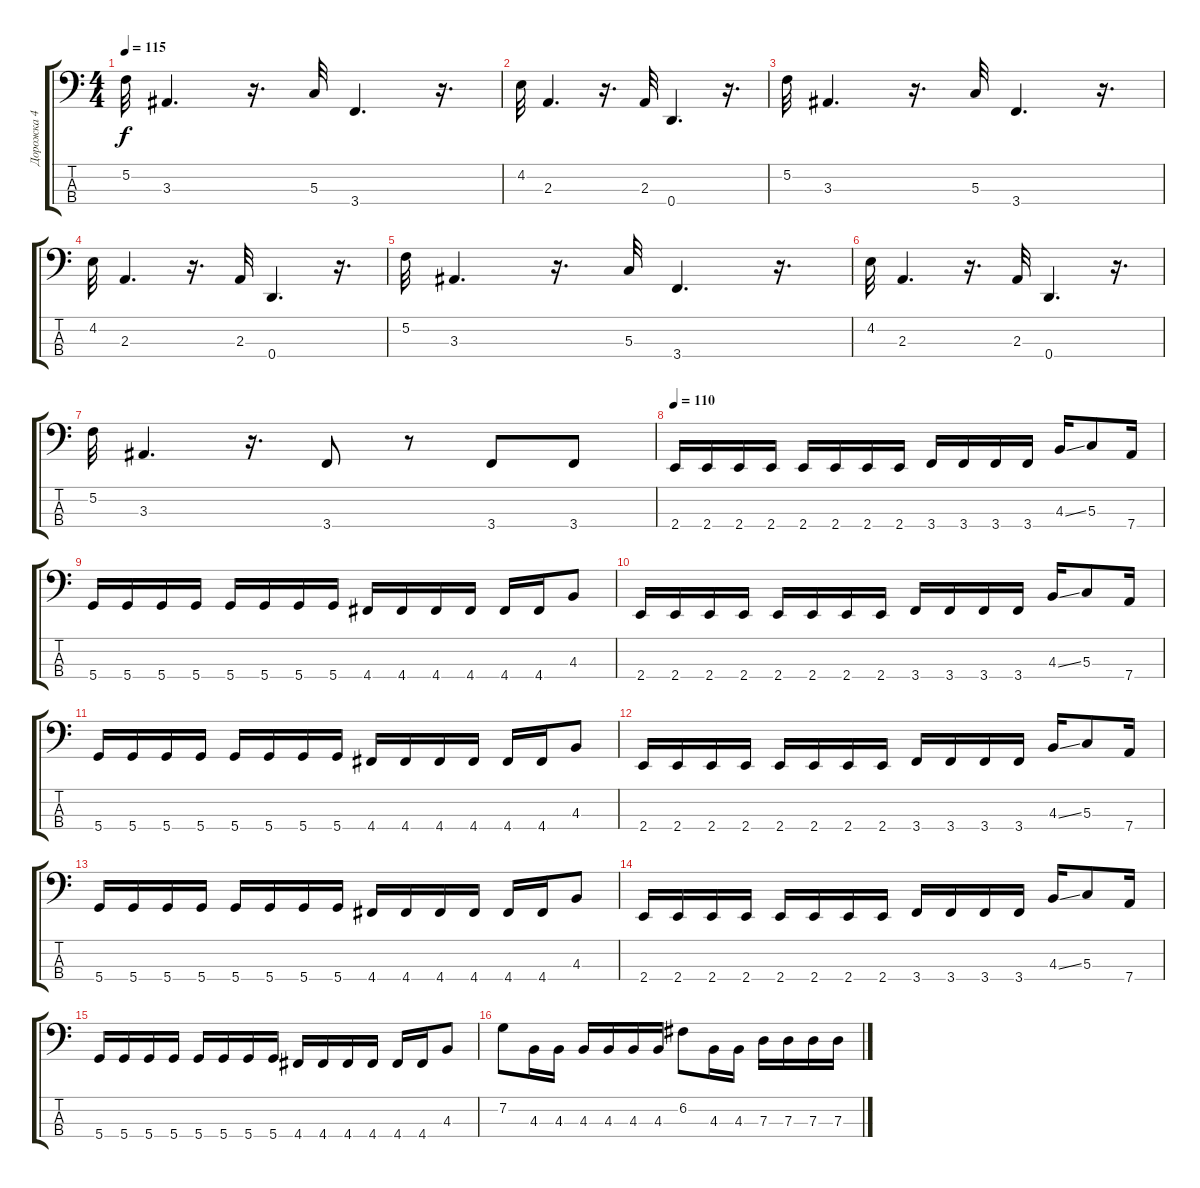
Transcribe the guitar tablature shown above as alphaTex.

\track ("Дорожка 4" "Дорожка 4") {instrument electricbasspick}
\staff {score tabs}
\tuning (F2 C2 G1 D1) {hide}
\ts (4 4)
\tempo 115
\clef f4
\ks c
5.2.32{dy f} 3.3.4{d} r.16{d} 5.3.32 3.4.4{d} r.16{d} |
4.2.32 2.3.4{d} r.16{d} 2.3.32 0.4.4{d} r.16{d} |
5.2.32 3.3.4{d} r.16{d} 5.3.32 3.4.4{d} r.16{d} |
4.2.32 2.3.4{d} r.16{d} 2.3.32 0.4.4{d} r.16{d} |
5.2.32 3.3.4{d} r.16{d} 5.3.32 3.4.4{d} r.16{d} |
4.2.32 2.3.4{d} r.16{d} 2.3.32 0.4.4{d} r.16{d} |
5.2.32 3.3.4{d} r.16{d} 3.4.8 r.8 3.4.8 3.4.8 |
\tempo 110
2.4.16 2.4.16 2.4.16 2.4.16 2.4.16 2.4.16 2.4.16 2.4.16 3.4.16 3.4.16 3.4.16 3.4.16 4.3{ss}.16 5.3.8 7.4.16 |
5.4.16 5.4.16 5.4.16 5.4.16 5.4.16 5.4.16 5.4.16 5.4.16 4.4.16 4.4.16 4.4.16 4.4.16 4.4.16 4.4.16 4.3.8 |
2.4.16 2.4.16 2.4.16 2.4.16 2.4.16 2.4.16 2.4.16 2.4.16 3.4.16 3.4.16 3.4.16 3.4.16 4.3{ss}.16 5.3.8 7.4.16 |
5.4.16 5.4.16 5.4.16 5.4.16 5.4.16 5.4.16 5.4.16 5.4.16 4.4.16 4.4.16 4.4.16 4.4.16 4.4.16 4.4.16 4.3.8 |
2.4.16 2.4.16 2.4.16 2.4.16 2.4.16 2.4.16 2.4.16 2.4.16 3.4.16 3.4.16 3.4.16 3.4.16 4.3{ss}.16 5.3.8 7.4.16 |
5.4.16 5.4.16 5.4.16 5.4.16 5.4.16 5.4.16 5.4.16 5.4.16 4.4.16 4.4.16 4.4.16 4.4.16 4.4.16 4.4.16 4.3.8 |
2.4.16 2.4.16 2.4.16 2.4.16 2.4.16 2.4.16 2.4.16 2.4.16 3.4.16 3.4.16 3.4.16 3.4.16 4.3{ss}.16 5.3.8 7.4.16 |
5.4.16 5.4.16 5.4.16 5.4.16 5.4.16 5.4.16 5.4.16 5.4.16 4.4.16 4.4.16 4.4.16 4.4.16 4.4.16 4.4.16 4.3.8 |
7.2.8 4.3.16 4.3.16 4.3.16 4.3.16 4.3.16 4.3.16 6.2.8 4.3.16 4.3.16 7.3.16 7.3.16 7.3.16 7.3.16
